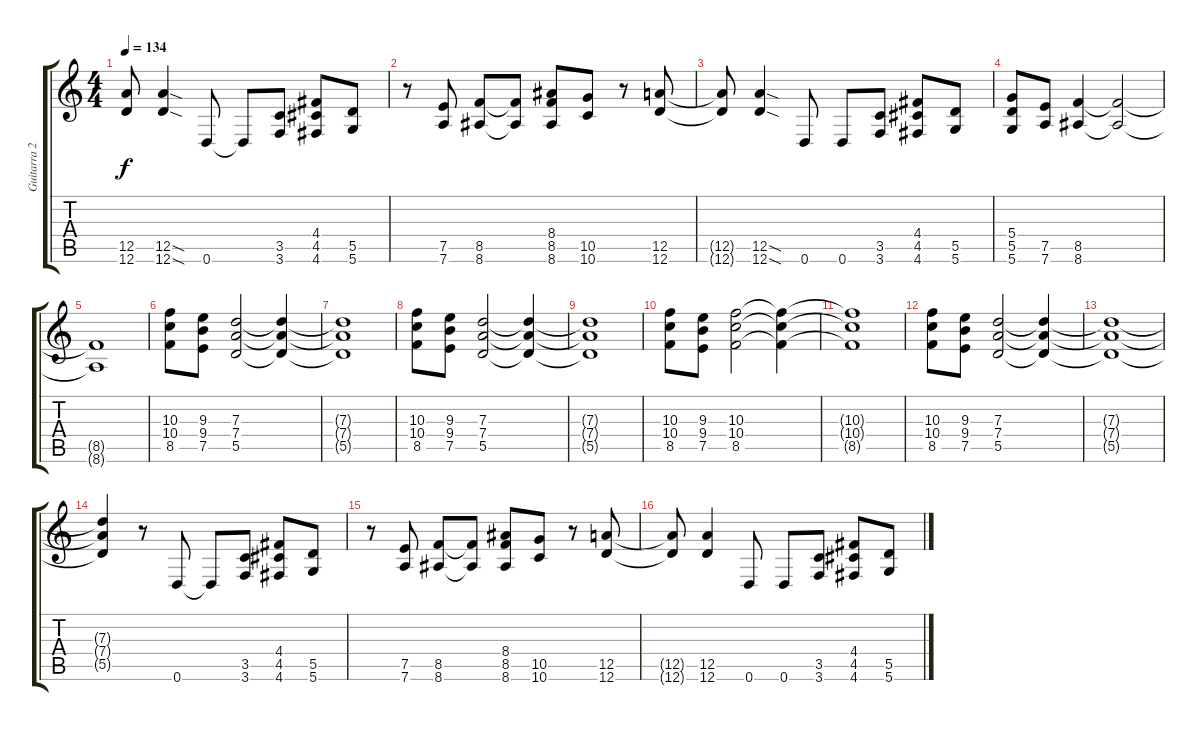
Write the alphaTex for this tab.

\track ("Guitarra 2 [Brad Whitford]" "Guitarra 2") {instrument distortionguitar}
\staff {score tabs}
\tuning (E4 B3 G3 D3 A2 D2) {hide}
\ts (4 4)
\tempo 134
\clef g2
\ks c
(12.5{t} 12.6{t}).8{dy f} (12.5{sod} 12.6{sod}).4 0.6.8 0.6{t}.8 (3.5 3.6).8 (4.4 4.5 4.6).8 (5.5 5.6).8 |
r.8 (7.5 7.6).8 (8.5 8.6).8 (8.5{t} 8.6{t}).8 (8.4 8.5 8.6).8 (10.5 10.6).8 r.8 (12.5 12.6).8 |
(12.5{t} 12.6{t}).8 (12.5{sod} 12.6{sod}).4 0.6.8 0.6.8 (3.5 3.6).8 (4.4 4.5 4.6).8 (5.5 5.6).8 |
(5.4 5.5 5.6).8 (7.5 7.6).8 (8.5 8.6).4 (8.5{t} 8.6{t}).2 |
(8.5{t} 8.6{t}).1 |
(10.3 10.4 8.5).8 (9.3 9.4 7.5).8 (7.3 7.4 5.5).2 (7.3{t} 7.4{t} 5.5{t}).4 |
(7.3{t} 7.4{t} 5.5{t}).1 |
(10.3 10.4 8.5).8 (9.3 9.4 7.5).8 (7.3 7.4 5.5).2 (7.3{t} 7.4{t} 5.5{t}).4 |
(7.3{t} 7.4{t} 5.5{t}).1 |
(10.3 10.4 8.5).8 (9.3 9.4 7.5).8 (10.3 10.4 8.5).2 (10.3{t} 10.4{t} 8.5{t}).4 |
(10.3{t} 10.4{t} 8.5{t}).1 |
(10.3 10.4 8.5).8 (9.3 9.4 7.5).8 (7.3 7.4 5.5).2 (7.3{t} 7.4{t} 5.5{t}).4 |
(7.3{t} 7.4{t} 5.5{t}).1 |
(7.3{t} 7.4{t} 5.5{t}).4 r.8 0.6.8 0.6{t}.8 (3.5 3.6).8 (4.4 4.5 4.6).8 (5.5 5.6).8 |
r.8 (7.5 7.6).8 (8.5 8.6).8 (8.5{t} 8.6{t}).8 (8.4 8.5 8.6).8 (10.5 10.6).8 r.8 (12.5 12.6).8 |
(12.5{t} 12.6{t}).8 (12.5 12.6).4 0.6.8 0.6.8 (3.5 3.6).8 (4.4 4.5 4.6).8 (5.5 5.6).8
